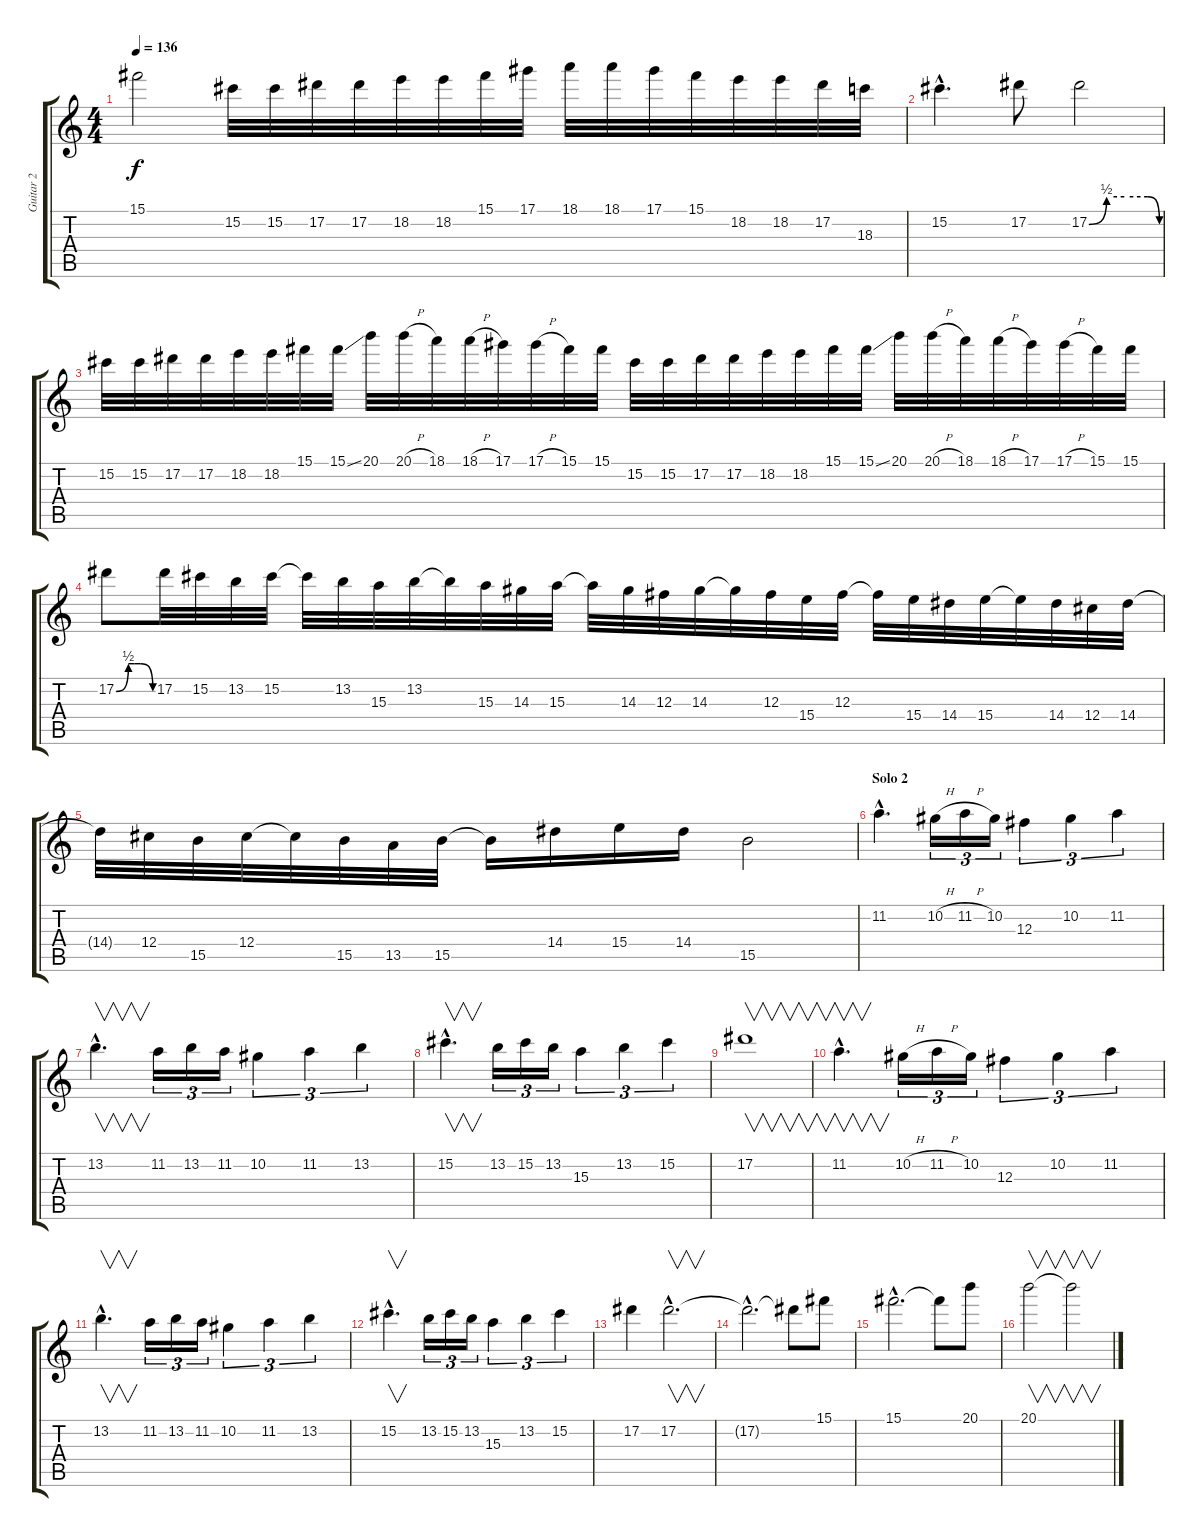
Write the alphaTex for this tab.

\track ("Guitar 2" "Guitar 2") {instrument distortionguitar}
\staff {score tabs}
\tuning (Eb4 Bb3 Gb3 Db3 Ab2 Eb2) {hide}
\ts (4 4)
\tempo 136
\clef g2
\ks c
15.1{t}.2{dy f} 15.2.32 15.2.32 17.2.32 17.2.32 18.2.32 18.2.32 15.1.32 17.1.32 18.1.32 18.1.32 17.1.32 15.1.32 18.2.32 18.2.32 17.2.32 18.3.32 |
15.2{hac}.4{d} 17.2.8 17.2{be (custom 0 0 15 2 30 2 50 2 60 0)}.2 |
15.2.32 15.2.32 17.2.32 17.2.32 18.2.32 18.2.32 15.1.32 15.1{ss}.32 20.1.32 20.1{h}.32 18.1.32 18.1{h}.32 17.1.32 17.1{h}.32 15.1.32 15.1.32 15.2.32 15.2.32 17.2.32 17.2.32 18.2.32 18.2.32 15.1.32 15.1{ss}.32 20.1.32 20.1{h}.32 18.1.32 18.1{h}.32 17.1.32 17.1{h}.32 15.1.32 15.1.32 |
17.2{be (custom 0 0 20 2 30 2 40 2 60 0)}.8 17.2.32 15.2.32 13.2.32 15.2.32 15.2{t}.32 13.2.32 15.3.32 13.2.32 13.2{t}.32 15.3.32 14.3.32 15.3.32 15.3{t}.32 14.3.32 12.3.32 14.3.32 14.3{t}.32 12.3.32 15.4.32 12.3.32 12.3{t}.32 15.4.32 14.4.32 15.4.32 15.4{t}.32 14.4.32 12.4.32 14.4.32 |
14.4{t}.32 12.4.32 15.5.32 12.4.32 12.4{t}.32 15.5.32 13.5.32 15.5.32 15.5{t}.16 14.4.16 15.4.16 14.4.16 15.5.2 |
\section ("" "Solo 2")
11.2{hac}.4{d volume 15} 10.2{h}.16{tu (3 2)} 11.2{h}.16{tu (3 2)} 10.2.16{tu (3 2)} 12.3.4{tu (3 2)} 10.2.4{tu (3 2)} 11.2.4{tu (3 2)} |
13.2{hac}.4{v d} 11.2.16{tu (3 2)} 13.2.16{tu (3 2)} 11.2.16{tu (3 2)} 10.2.4{tu (3 2)} 11.2.4{tu (3 2)} 13.2.4{tu (3 2)} |
15.2{hac}.4{v d} 13.2.16{tu (3 2)} 15.2.16{tu (3 2)} 13.2.16{tu (3 2)} 15.3.4{tu (3 2)} 13.2.4{tu (3 2)} 15.2.4{tu (3 2)} |
17.2.1{v} |
11.2{hac}.4{v d} 10.2{h}.16{tu (3 2)} 11.2{h}.16{tu (3 2)} 10.2.16{tu (3 2)} 12.3.4{tu (3 2)} 10.2.4{tu (3 2)} 11.2.4{tu (3 2)} |
13.2{hac}.4{v d} 11.2.16{tu (3 2)} 13.2.16{tu (3 2)} 11.2.16{tu (3 2)} 10.2.4{tu (3 2)} 11.2.4{tu (3 2)} 13.2.4{tu (3 2)} |
15.2{hac}.4{v d} 13.2.16{tu (3 2)} 15.2.16{tu (3 2)} 13.2.16{tu (3 2)} 15.3.4{tu (3 2)} 13.2.4{tu (3 2)} 15.2.4{tu (3 2)} |
17.2.4 17.2{hac}.2{v d} |
17.2{hac t}.2{d} 17.2{t}.8 15.1.8 |
15.1{hac}.2{d} 15.1{t}.8 20.1.8 |
20.1.2{v} 20.1{t}.2{v volume 2}
